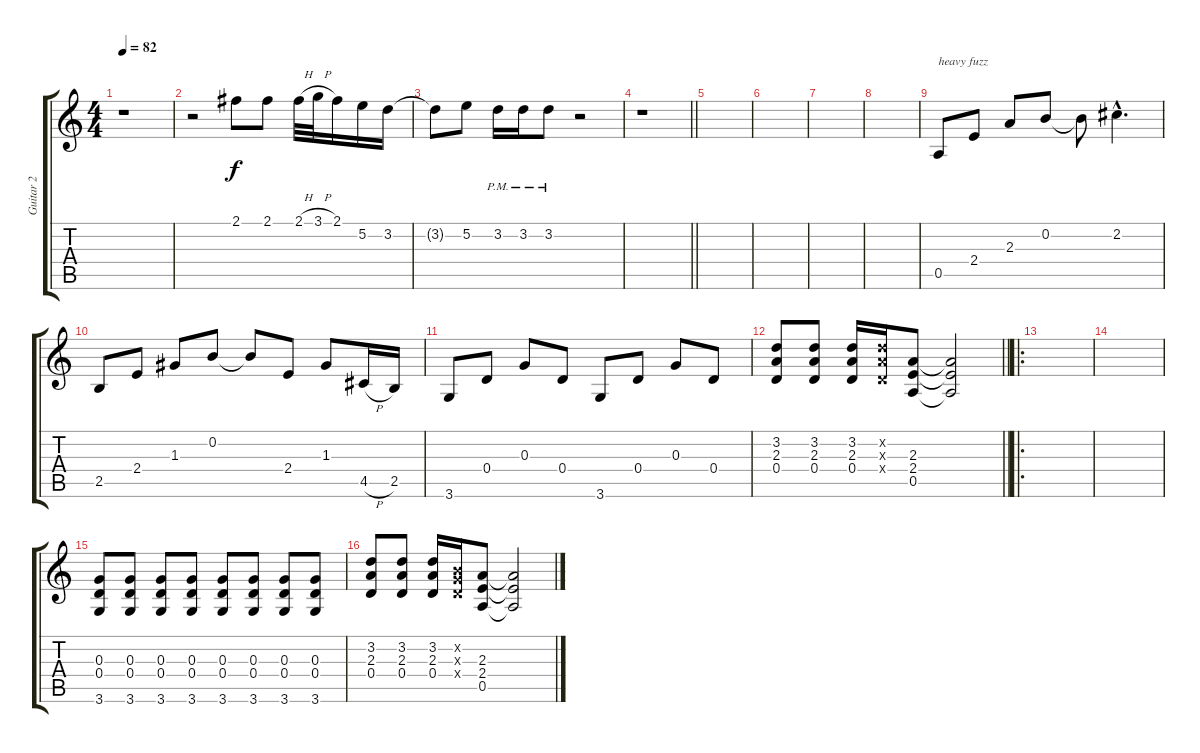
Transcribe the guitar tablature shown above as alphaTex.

\track ("Guitar 2" "Guitar 2") {instrument overdrivenguitar}
\staff {score tabs}
\tuning (E4 B3 G3 D3 A2 E2) {hide}
\ts (4 4)
\tempo 82
\clef g2
\ks c
r.1{dy f instrument overdrivenguitar} |
r.2 2.1.8 2.1.8 2.1{h}.32 3.1{h}.32 2.1.16 5.2.16 3.2.16 |
3.2{t}.8 5.2.8 3.2{pm}.16 3.2{pm}.16 3.2{pm}.8 r.2 |
\barLineRight lightlight
r.1 |
|
|
|
|
0.5.8{txt "heavy fuzz"} 2.4.8 2.3.8 0.2.8 0.2{t}.8 2.2{hac}.4{d} |
2.5.8 2.4.8 1.3.8 0.2.8 0.2{t}.8 2.4.8 1.3.8 4.5{h}.16 2.5.16 |
3.6.8 0.4.8 0.3.8 0.4.8 3.6.8 0.4.8 0.3.8 0.4.8 |
\barLineRight lightlight
(3.2 2.3 0.4).8 (3.2 2.3 0.4).8 (3.2 2.3 0.4).16 (3.2{x} 2.3{x} 0.4{x}).16 (2.3 2.4 0.5).8 (2.3{t} 2.4{t} 0.5{t}).2 |
\ro
|
|
(0.3 0.4 3.6).8 (0.3 0.4 3.6).8 (0.3 0.4 3.6).8 (0.3 0.4 3.6).8 (0.3 0.4 3.6).8 (0.3 0.4 3.6).8 (0.3 0.4 3.6).8 (0.3 0.4 3.6).8 |
(3.2 2.3 0.4).8 (3.2 2.3 0.4).8 (3.2 2.3 0.4).16 (0.2{x} 0.3{x} 0.4{x}).16 (2.3 2.4 0.5).8 (2.3{t} 2.4{t} 0.5{t}).2
